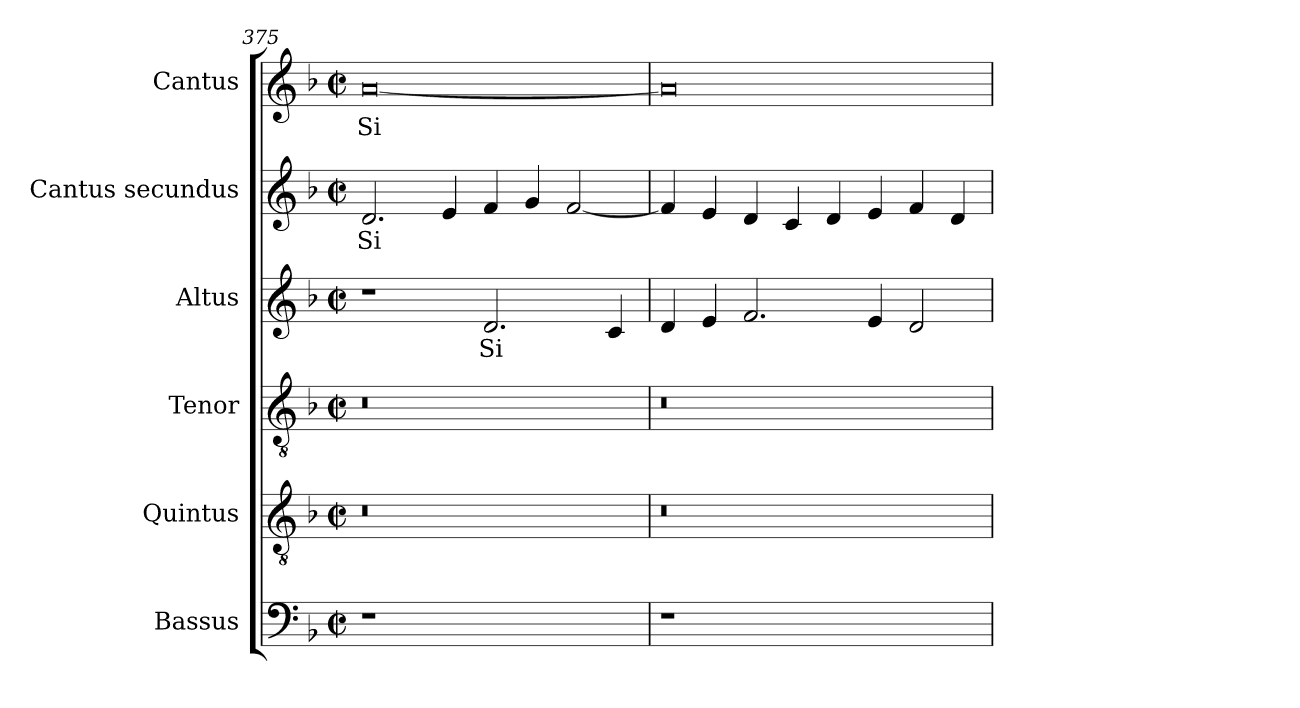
**kern	**kern	**kern	**kern	**text	**kern	**text	**kern	**text
*part6	*part5	*part4	*part3	*part3	*part2	*part2	*part1	*part1
*staff6	*staff5	*staff4	*staff3	*staff3	*staff2	*staff2	*staff1	*staff1
*I"Bassus	*I"Quintus	*I"Tenor	*I"Altus	*	*I"Cantus  secundus	*	*I"Cantus	*
*I'B	*I'Q	*I'T	*I'A	*	*	*	*I'C	*
!!LO:LB:g=z
*clefF4	*clefGv2	*clefGv2	*clefG2	*	*clefG2	*	*clefG2	*
*k[b-]	*k[b-]	*k[b-]	*k[b-]	*	*k[b-]	*	*k[b-]	*
*F:	*F:	*F:	*F:	*	*F:	*	*F:	*
*M2/2	*M2/2	*M2/2	*M2/2	*	*M2/2	*	*M2/2	*
*met(c|)	*met(c|)	*met(c|)	*met(c|)	*	*met(c|)	*	*met(c|)	*
=375	=375	=375	=375	=375	=375	=375	=375	=375
!	!	!	!	!	!	!LO:LY:b:cj	!	!LO:LY:b:cj
1r	0r	0r	1r	.	2.d/	Si-	[<0a	Si
!	!	!	!	!	!	!LO:LY:b:cj	!	!
.	.	.	.	.	4e/	--	.	.
!	!	!	!	!LO:LY:b:cj	!	!LO:LY:b:cj	!	!
1ryy	.	.	2.d/	Si	4f/	--	.	.
!	!	!	!	!	!	!LO:LY:b:cj	!	!
.	.	.	.	.	4g/	--	.	.
!	!	!	!	!	!	!LO:LY:b:cj	!	!
.	.	.	.	.	[<2f/	--	.	.
!	!	!	!	!LO:LY:b:cj	!	!	!	!
.	.	.	4c/	.	.	.	.	.
=376	=376	=376	=376	=376	=376	=376	=376	=376
!	!	!	!	!LO:LY:b:cj	!	!LO:LY:b:cj	!	!LO:LY:b:cj
1r	0r	0r	4d/	.	4f/]	--	0a]	.
!	!	!	!	!LO:LY:b:cj	!	!LO:LY:b:cj	!	!
.	.	.	4e/	.	4e/	--	.	.
!	!	!	!	!LO:LY:b:cj	!	!LO:LY:b:cj	!	!
.	.	.	2.f/	.	4d/	--	.	.
!	!	!	!	!	!	!LO:LY:b:cj	!	!
.	.	.	.	.	4c/	--	.	.
!	!	!	!	!	!	!LO:LY:b:cj	!	!
1ryy	.	.	.	.	4d/	--	.	.
!	!	!	!	!LO:LY:b:cj	!	!LO:LY:b:cj	!	!
.	.	.	4e/	.	4e/	--	.	.
!	!	!	!	!LO:LY:b:cj	!	!LO:LY:b:cj	!	!
.	.	.	2d/	.	4f/	--	.	.
!	!	!	!	!	!	!LO:LY:b:cj	!	!
.	.	.	.	.	4d/	--	.	.
=	=	=	=	=	=	=	=	=
*-	*-	*-	*-	*-	*-	*-	*-	*-
